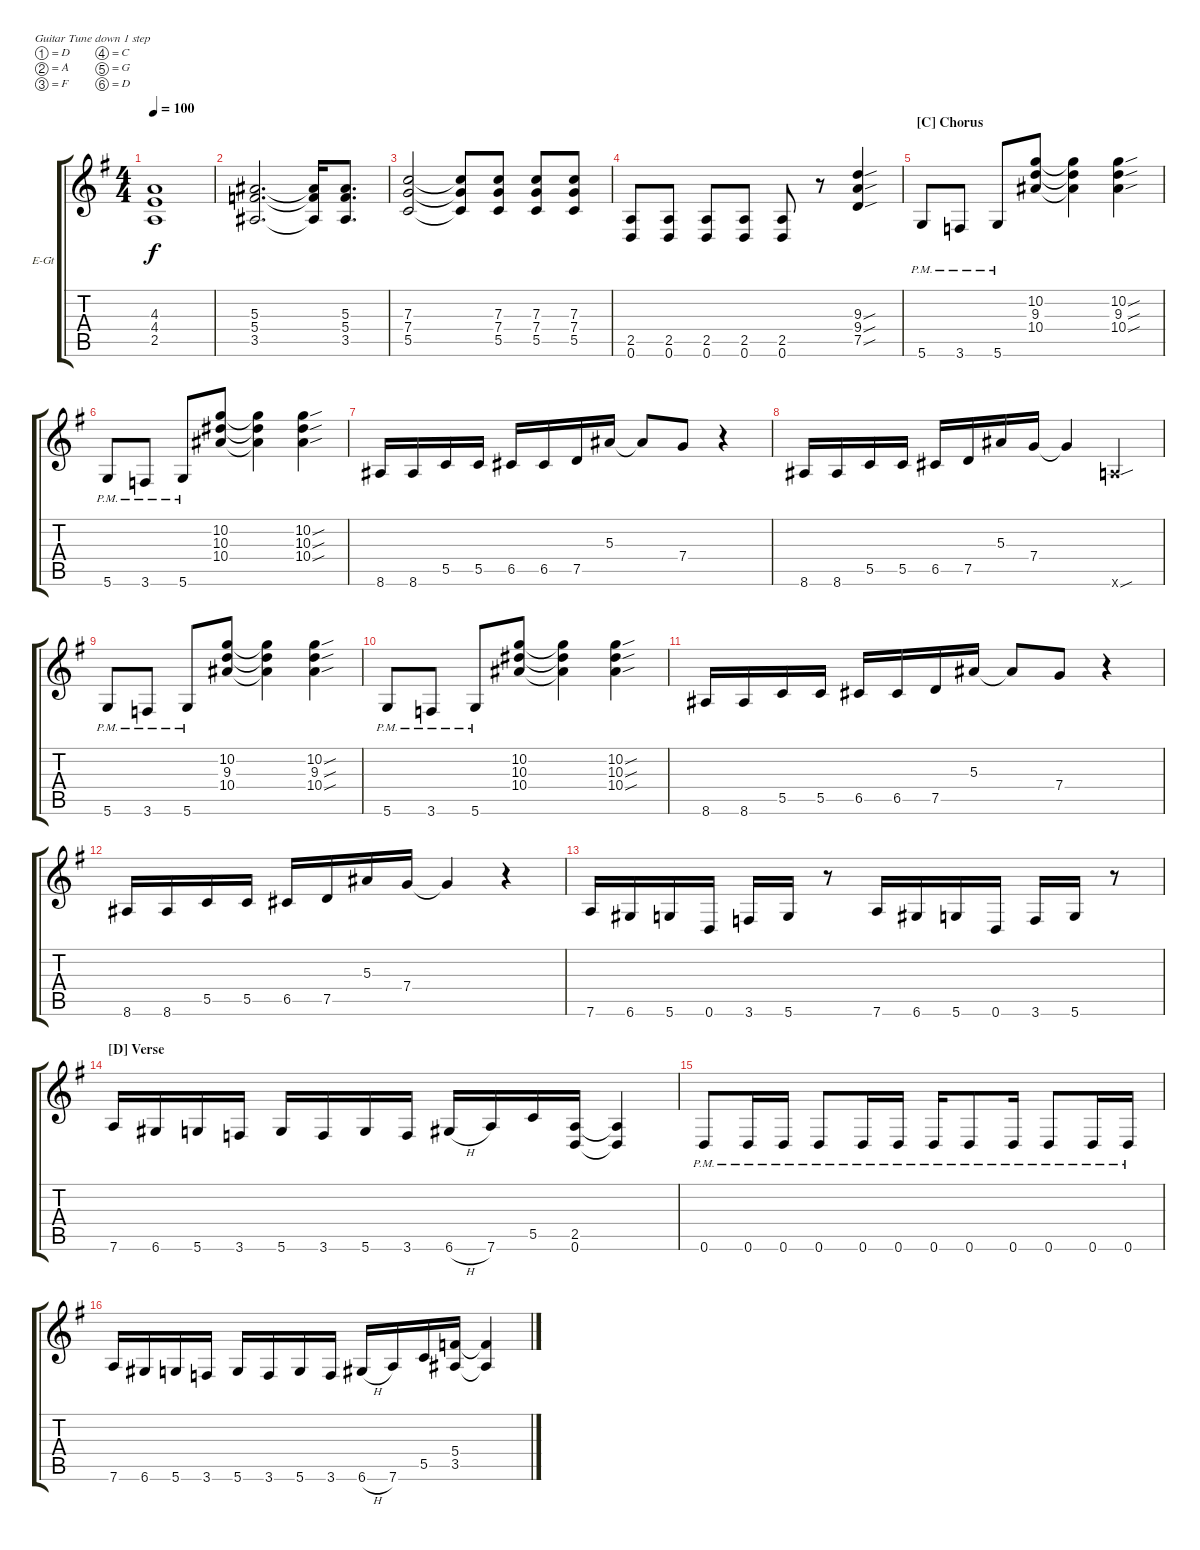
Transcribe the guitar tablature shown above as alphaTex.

\defaultSystemsLayout 4
\bracketExtendMode groupsimilarinstruments
\firstSystemTrackNameOrientation horizontal
\otherSystemsTrackNameOrientation horizontal
\track ("Guitar 2" "E-Gt") {instrument distortionguitar}
\staff {score tabs}
\tuning (D4 A3 F3 C3 G2 D2)
\ts (4 4)
\tempo 100
\clef g2
\scale
1.03909
\ks g
(2.5 4.4 4.3).1{dy f} |
\scale
0.960908 (3.5 5.4 5.3).2{d} (3.5{t} 5.4{t} 5.3{t}).16 (3.5 5.4 5.3).8{d} |
\scale
1.03909 (5.5 7.4 7.3).2 (5.5{t} 7.4{t} 7.3{t}).8 (5.5 7.4 7.3).8 (5.5 7.4 7.3).8 (5.5 7.4 7.3).8 |
\scale
0.960908 (0.6 2.5).8 (0.6 2.5).8 (0.6 2.5).8 (0.6 2.5).8 (0.6 2.5).8 r.8 (7.5{sou} 9.4{sou} 9.3{sou}).4 |
\section ("C" "Chorus")
\scale
1.03909 5.6{pm}.8 3.6{pm}.8 5.6{pm}.8 (10.2 9.3 10.4).8 (10.2{t} 9.3{t} 10.4{t}).4 (10.2{sou} 9.3{sou} 10.4{sou}).4 |
\scale
0.960908 5.6{pm}.8 3.6{pm}.8 5.6{pm}.8 (10.2 10.3 10.4).8 (10.2{t} 10.3{t} 10.4{t}).4 (10.2{sou} 10.3{sou} 10.4{sou}).4 |
\scale
1.03909 8.6.16 8.6.16 5.5.16 5.5.16 6.5.16 6.5.16 7.5.16 5.3.16 5.3{t}.8 7.4.8 r.4 |
\scale
0.960908 8.6.16 8.6.16 5.5.16 5.5.16 6.5.16 7.5.16 5.3.16 7.4.16 7.4{t}.4 7.6{sou x}.4 |
\scale
1.03909 5.6{pm}.8 3.6{pm}.8 5.6{pm}.8 (10.2 9.3 10.4).8 (10.2{t} 9.3{t} 10.4{t}).4 (10.2{sou} 9.3{sou} 10.4{sou}).4 |
\scale
0.960908 5.6{pm}.8 3.6{pm}.8 5.6{pm}.8 (10.2 10.3 10.4).8 (10.2{t} 10.3{t} 10.4{t}).4 (10.2{sou} 10.3{sou} 10.4{sou}).4 |
\scale
1.03909 8.6.16 8.6.16 5.5.16 5.5.16 6.5.16 6.5.16 7.5.16 5.3.16 5.3{t}.8 7.4.8 r.4 |
\scale
0.960908 8.6.16 8.6.16 5.5.16 5.5.16 6.5.16 7.5.16 5.3.16 7.4.16 7.4{t}.4 r.4 |
\scale
1.03909 7.6.16 6.6.16 5.6.16 0.6.16 3.6.16 5.6.16 r.8 7.6.16 6.6.16 5.6.16 0.6.16 3.6.16 5.6.16 r.8 |
\section ("D" "Verse")
\scale
0.960908 7.6.16 6.6.16 5.6.16 3.6.16 5.6.16 3.6.16 5.6.16 3.6.16 6.6{h}.16 7.6.16 5.5.16 (0.6 2.5).16 (0.6{t} 2.5{t}).4 |
\scale
1.03909 0.6{pm}.8 0.6{pm}.16 0.6{pm}.16 0.6{pm}.8 0.6{pm}.16 0.6{pm}.16 0.6{pm}.16 0.6{pm}.8 0.6{pm}.16 0.6{pm}.8 0.6{pm}.16 0.6{pm}.16 |
\scale
0.960908 7.6.16 6.6.16 5.6.16 3.6.16 5.6.16 3.6.16 5.6.16 3.6.16 6.6{h}.16 7.6.16 5.5.16 (3.5 5.4).16 (3.5{t} 5.4{t}).4
